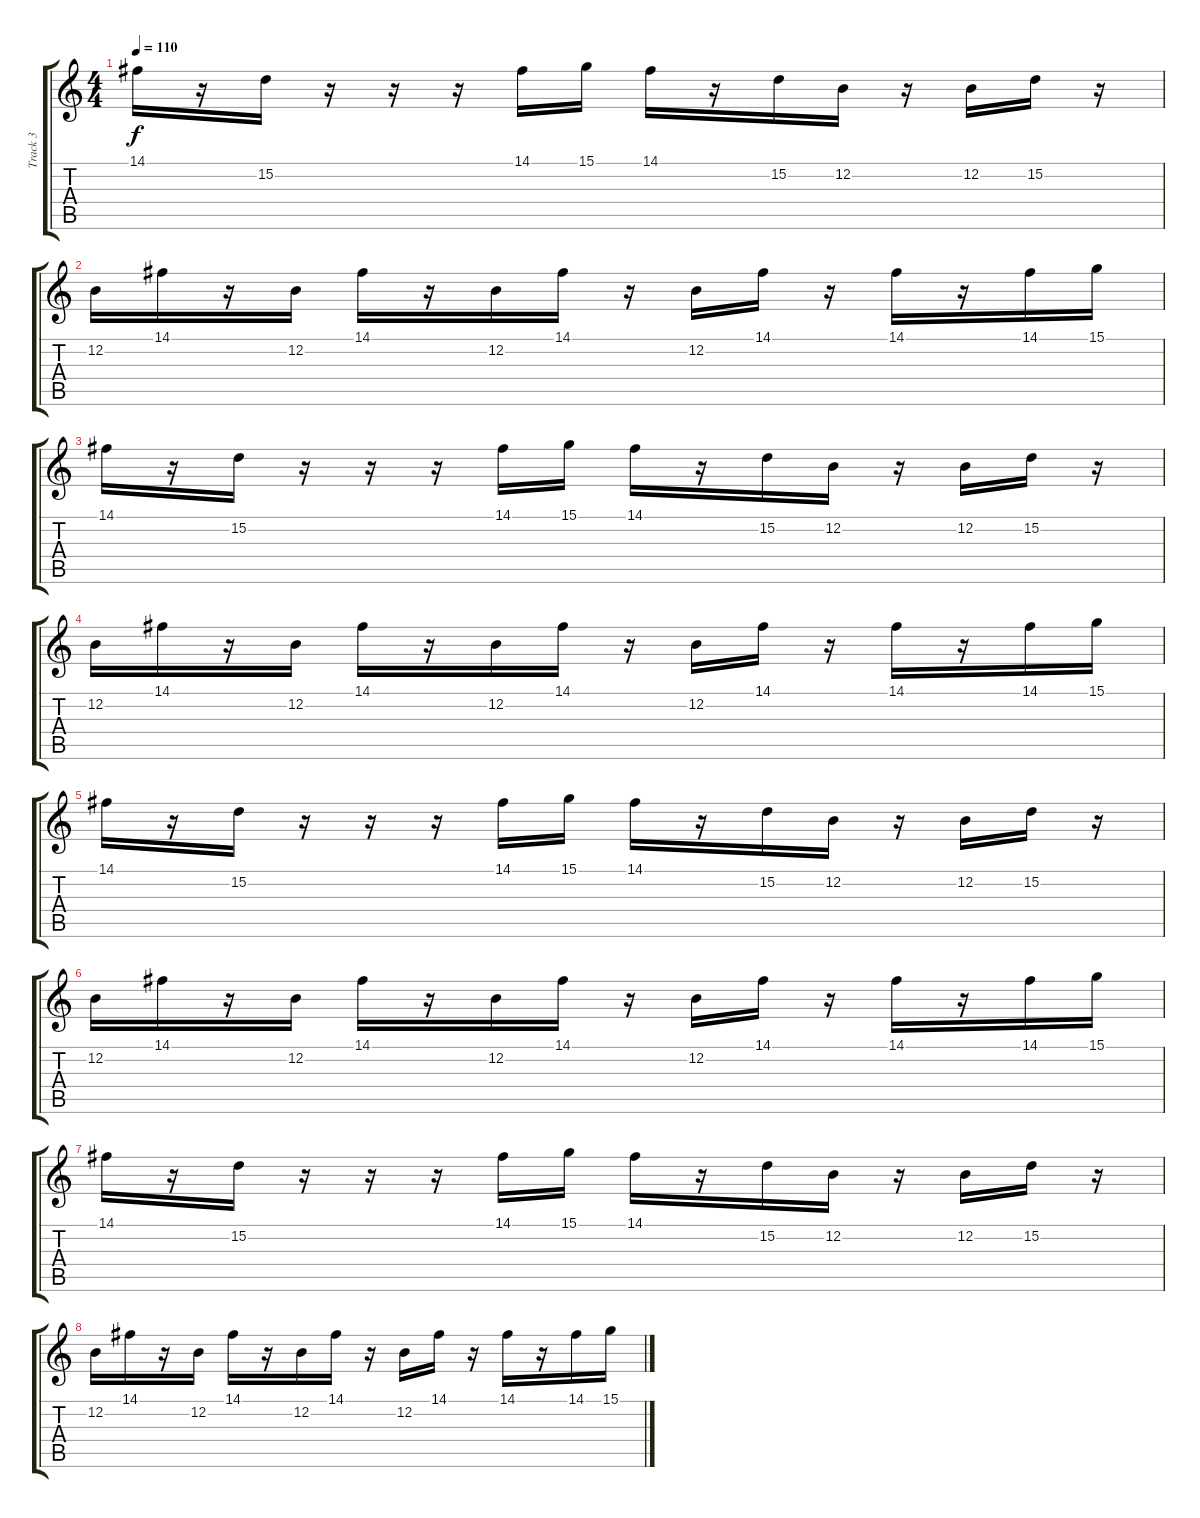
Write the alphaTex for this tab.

\track ("Track 3" "Track 3") {instrument lead2sawtooth}
\staff {score tabs}
\tuning (E4 B3 G3 D3 A2 E2) {hide}
\ts (4 4)
\tempo 110
\clef g2
\ks c
14.1.16{dy f} r.16 15.2.16 r.16 r.16 r.16 14.1.16 15.1.16 14.1.16 r.16 15.2.16 12.2.16 r.16 12.2.16 15.2.16 r.16 |
12.2.16 14.1.16 r.16 12.2.16 14.1.16 r.16 12.2.16 14.1.16 r.16 12.2.16 14.1.16 r.16 14.1.16 r.16 14.1.16 15.1.16 |
14.1.16 r.16 15.2.16 r.16 r.16 r.16 14.1.16 15.1.16 14.1.16 r.16 15.2.16 12.2.16 r.16 12.2.16 15.2.16 r.16 |
12.2.16 14.1.16 r.16 12.2.16 14.1.16 r.16 12.2.16 14.1.16 r.16 12.2.16 14.1.16 r.16 14.1.16 r.16 14.1.16 15.1.16 |
14.1.16 r.16 15.2.16 r.16 r.16 r.16 14.1.16 15.1.16 14.1.16 r.16 15.2.16 12.2.16 r.16 12.2.16 15.2.16 r.16 |
12.2.16 14.1.16 r.16 12.2.16 14.1.16 r.16 12.2.16 14.1.16 r.16 12.2.16 14.1.16 r.16 14.1.16 r.16 14.1.16 15.1.16 |
14.1.16 r.16 15.2.16 r.16 r.16 r.16 14.1.16 15.1.16 14.1.16 r.16 15.2.16 12.2.16 r.16 12.2.16 15.2.16 r.16 |
12.2.16{volume 13} 14.1.16 r.16 12.2.16 14.1.16 r.16 12.2.16 14.1.16 r.16 12.2.16 14.1.16 r.16 14.1.16 r.16 14.1.16 15.1.16
